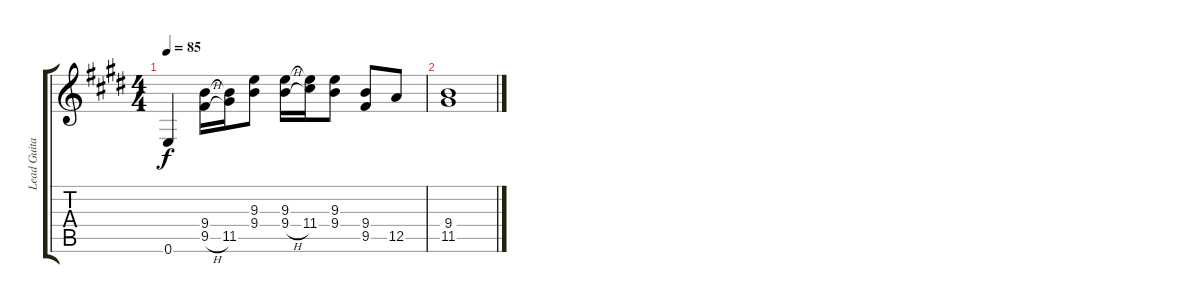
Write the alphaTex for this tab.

\track ("Lead Guitar" "Lead Guita") {instrument electricguitarclean}
\staff {score tabs}
\tuning (E4 B3 G3 D3 A2 E2) {hide}
\ts (4 4)
\tempo 85
\clef g2
\ks e
0.6.4{dy f} (9.4 9.5{h}).16 (9.4{t} 11.5).16 (9.3 9.4).8 (9.3 9.4{h}).16 (9.3{t} 11.4).16 (9.3 9.4).8 (9.4 9.5).8 12.5.8 |
(9.4 11.5).1
